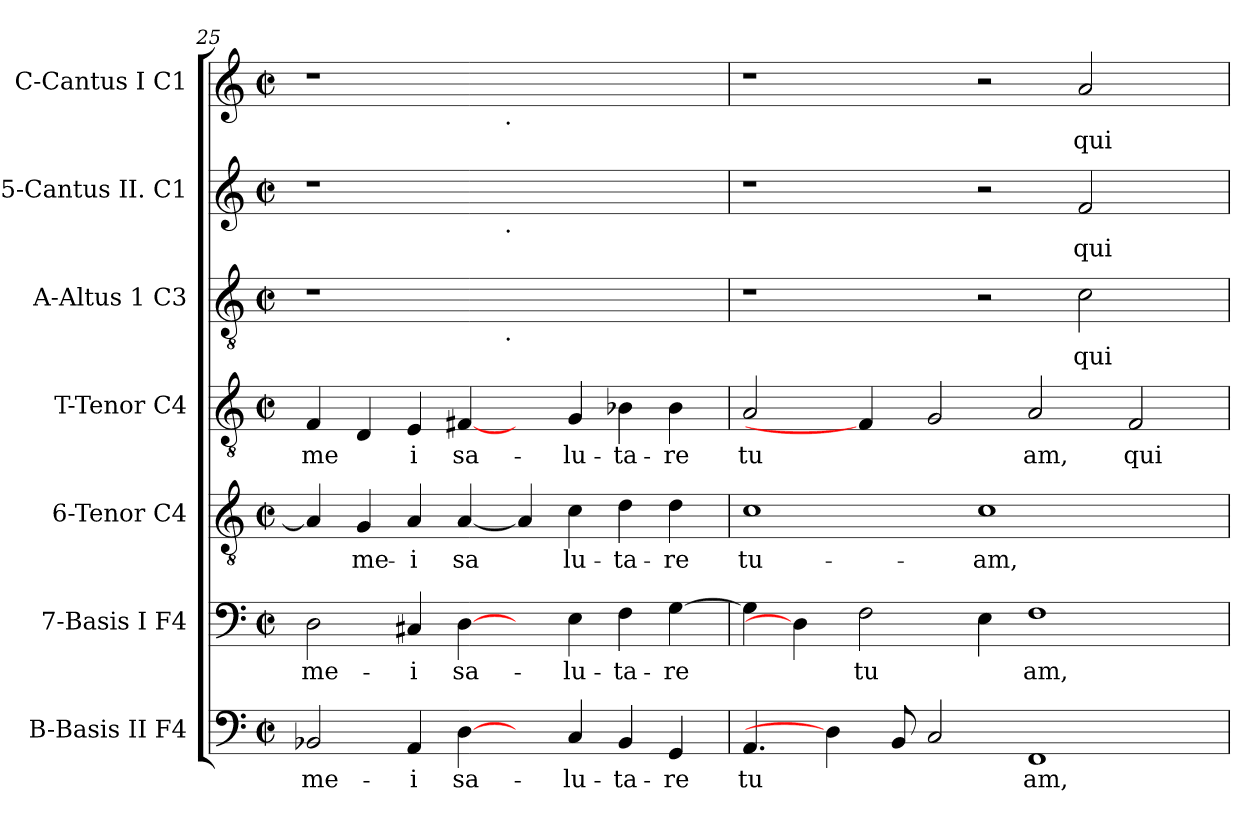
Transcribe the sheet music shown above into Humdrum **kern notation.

**kern	**text	**kern	**text	**kern	**text	**kern	**text	**kern	**text	**kern	**text	**kern	**text
*part7	*part7	*part6	*part6	*part5	*part5	*part4	*part4	*part3	*part3	*part2	*part2	*part1	*part1
*staff7	*staff7	*staff6	*staff6	*staff5	*staff5	*staff4	*staff4	*staff3	*staff3	*staff2	*staff2	*staff1	*staff1
*I"B-Basis II  F4	*	*I"7-Basis I  F4	*	*I"6-Tenor  C4	*	*I"T-Tenor  C4	*	*I"A-Altus 1  C3	*	*I"5-Cantus II.  C1	*	*I"C-Cantus I  C1	*
*I'B	*	*	*	*	*	*I'T	*	*I'A	*	*	*	*I'C	*
*clefF4	*	*clefF4	*	*clefGv2	*	*clefGv2	*	*clefGv2	*	*clefG2	*	*clefG2	*
*k[]	*	*k[]	*	*k[]	*	*k[]	*	*k[]	*	*k[]	*	*k[]	*
*C:	*	*C:	*	*C:	*	*C:	*	*C:	*	*C:	*	*C:	*
*M2/2	*	*M2/2	*	*M2/2	*	*M2/2	*	*M2/2	*	*M2/2	*	*M2/2	*
*met(c|)	*	*met(c|)	*	*met(c|)	*	*met(c|)	*	*met(c|)	*	*met(c|)	*	*met(c|)	*
=25	=25	=25	=25	=25	=25	=25	=25	=25	=25	=25	=25	=25	=25
!	!LO:LY:b:cj	!	!LO:LY:b:cj	!	!LO:LY:b:cj	!	!LO:LY:b:cj	!	!	!	!	!	!
*	*	*	*	*	*	*	*	*^	*	*^	*	*^	*
2BB-X/	me-	2D\	me-	4A/]	.	4F/	me-	1r	2ryy	.	1r	2ryy	.	1r	2ryy	.
!	!	!	!	!	!LO:LY:b:cj	!	!LO:LY:b:cj	!	!	!	!	!	!	!	!	!
.	.	.	.	4G/	me-	4D/	--	.	.	.	.	.	.	.	.	.
!	!LO:LY:b:cj	!	!LO:LY:b:cj	!	!LO:LY:b:cj	!	!LO:LY:b:cj	!	!	!	!	!	!	!	!	!
4AA/	-i	4C#X/	-i	4A/	-i	4E/	-i	.	4...ryy	.	.	4...ryy	.	.	4...ryy	.
!	!LO:LY:b:cj	!	!LO:LY:b:cj	!	!LO:LY:b:cj	!	!LO:LY:b:cj	!	!	!	!	!	!	!	!	!
[4D\	sa-	[4D\	sa-	[<4A/	sa-	[4F#X/	sa-	.	.	.	.	.	.	.	.	.
!	!	!	!	!	!	!	!	!	!	!	!	!	!	!	!LO:TX:b:t=.	!
!	!	!	!	!	!	!	!	!	!	!	!	!LO:TX:b:t=.	!	!	!	!
!	!	!	!	!	!	!	!	!	!LO:TX:b:t=.	!	!	!	!	!	!	!
.	.	.	.	.	.	.	.	.	1ryy	.	.	1ryy	.	.	1ryy	.
!	!	!	!	!	!LO:LY:b:cj	!	!	!	!	!	!	!	!	!	!	!
4ryy	.	4ryy	.	4A/]	--	4ryy	.	1ryy	.	.	1ryy	.	.	1ryy	.	.
!	!LO:LY:b:cj	!	!LO:LY:b:cj	!	!LO:LY:b:cj	!	!LO:LY:b:cj	!	!	!	!	!	!	!	!	!
4C/	-lu-	4E\	-lu-	4c\	-lu-	4G/	-lu-	.	.	.	.	.	.	.	.	.
!	!LO:LY:b:cj	!	!LO:LY:b:cj	!	!LO:LY:b:cj	!	!LO:LY:b:cj	!	!	!	!	!	!	!	!	!
4BB-/	-ta-	4F\	-ta-	4d\	-ta-	4B-X\	-ta-	.	.	.	.	.	.	.	.	.
!	!LO:LY:b:cj	!	!LO:LY:b:cj	!	!LO:LY:b:cj	!	!LO:LY:b:cj	!	!	!	!	!	!	!	!	!
4GG/	-re	[>4G\	-re	4d\	-re	4B-\	-re	.	.	.	.	.	.	.	.	.
.	.	.	.	.	.	.	.	.	32ryy	.	.	32ryy	.	.	32ryy	.
=26	=26	=26	=26	=26	=26	=26	=26	=26	=26	=26	=26	=26	=26	=26	=26	=26
!	!LO:LY:b:cj	!	!LO:LY:b:cj	!	!LO:LY:b:cj	!	!LO:LY:b:cj	!	!	!	!	!	!	!	!	!
*	*	*	*	*	*	*	*	*v	*v	*	*	*	*	*v	*v	*
*	*	*	*	*	*	*	*	*	*	*v	*v	*	*	*
4.AA/	tu-	4G\]	.	1c	tu-	2A/	tu-	1r	.	1r	.	1r	.
.	.	4D\]	.	.	.	.	.	.	.	.	.	.	.
4D\]	.	.	.	.	.	.	.	.	.	.	.	.	.
!	!	!	!LO:LY:b:cj	!	!	!	!	!	!	!	!	!	!
.	.	2F\	tu-	.	.	4F#/]	.	.	.	.	.	.	.
!	!LO:LY:b:cj	!	!	!	!	!	!	!	!	!	!	!	!
8BB/	--	.	.	.	.	.	.	.	.	.	.	.	.
!	!LO:LY:b:cj	!	!	!	!	!	!LO:LY:b:cj	!	!	!	!	!	!
2C/	--	.	.	.	.	2G/	--	.	.	.	.	.	.
!	!	!	!LO:LY:b:cj	!	!LO:LY:b:cj	!	!	!	!	!	!	!	!
.	.	4E\	--	1c	-am,	.	.	2r	.	2r	.	2r	.
!	!LO:LY:b:cj	!	!LO:LY:b:cj	!	!	!	!LO:LY:b:cj	!	!	!	!	!	!
1FF	-am,	1F	-am,	.	.	2A/	-am,	.	.	.	.	.	.
!	!	!	!	!	!	!	!	!	!LO:LY:b:cj	!	!LO:LY:b:cj	!	!LO:LY:b:cj
.	.	.	.	.	.	.	.	2c\	qui-	2f/	qui-	2a/	qui-
!	!	!	!	!	!	!	!LO:LY:b:cj	!	!	!	!	!	!
.	.	.	.	.	.	2F/	qui-	.	.	.	.	.	.
.	.	.	.	4ryy	.	.	.	4ryy	.	4ryy	.	4ryy	.
=	=	=	=	=	=	=	=	=	=	=	=	=	=
*-	*-	*-	*-	*-	*-	*-	*-	*-	*-	*-	*-	*-	*-
